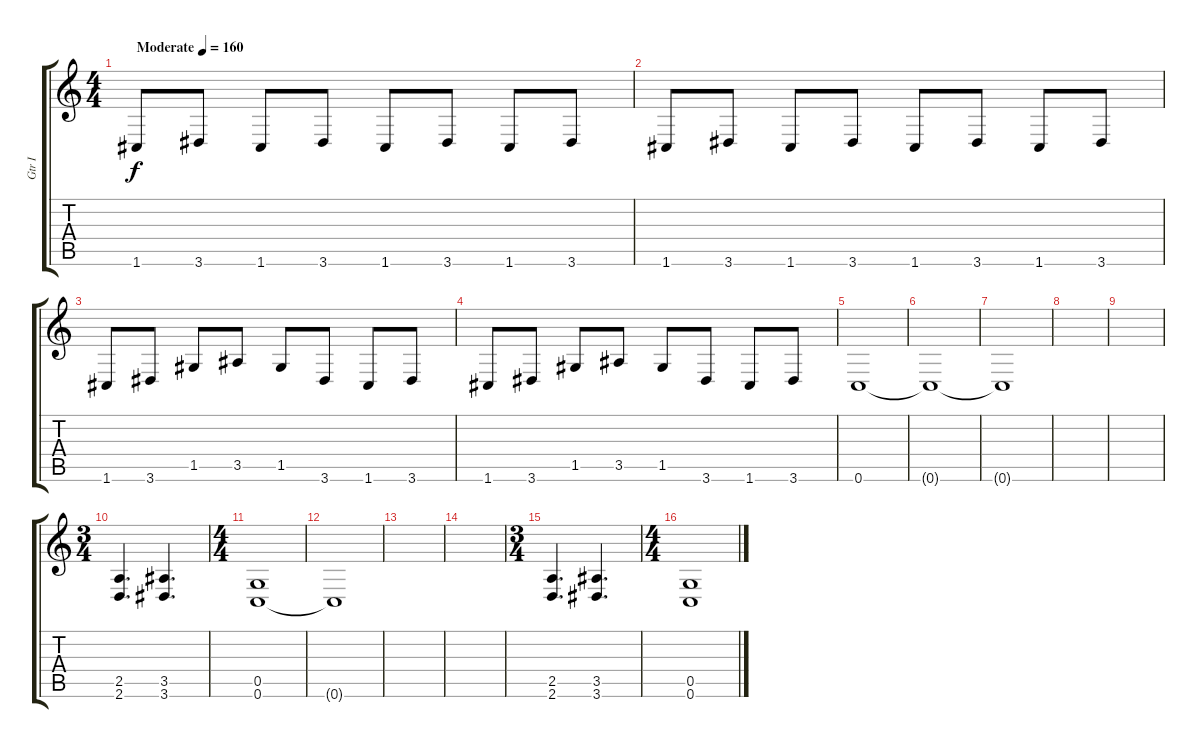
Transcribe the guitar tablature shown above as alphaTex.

\track ("Gtr I" "Gtr I") {instrument overdrivenguitar}
\staff {score tabs}
\tuning (D4 A3 F3 C3 G2 C2) {hide}
\ts (4 4)
\tempo (160 "Moderate")
\clef g2
\ks c
1.6.8{dy f instrument overdrivenguitar} 3.6.8 1.6.8 3.6.8 1.6.8 3.6.8 1.6.8 3.6.8 |
1.6.8 3.6.8 1.6.8 3.6.8 1.6.8 3.6.8 1.6.8 3.6.8 |
1.6.8 3.6.8 1.5.8 3.5.8 1.5.8 3.6.8 1.6.8 3.6.8 |
1.6.8 3.6.8 1.5.8 3.5.8 1.5.8 3.6.8 1.6.8 3.6.8 |
0.6.1 |
0.6{t}.1 |
0.6{t}.1 |
|
|
\ts (3 4)
(2.5 2.6).4{d} (3.5 3.6).4{d} |
\ts (4 4)
(0.5 0.6).1 |
0.6{t}.1 |
|
|
\ts (3 4)
(2.5 2.6).4{d} (3.5 3.6).4{d} |
\ts (4 4)
(0.5 0.6).1
